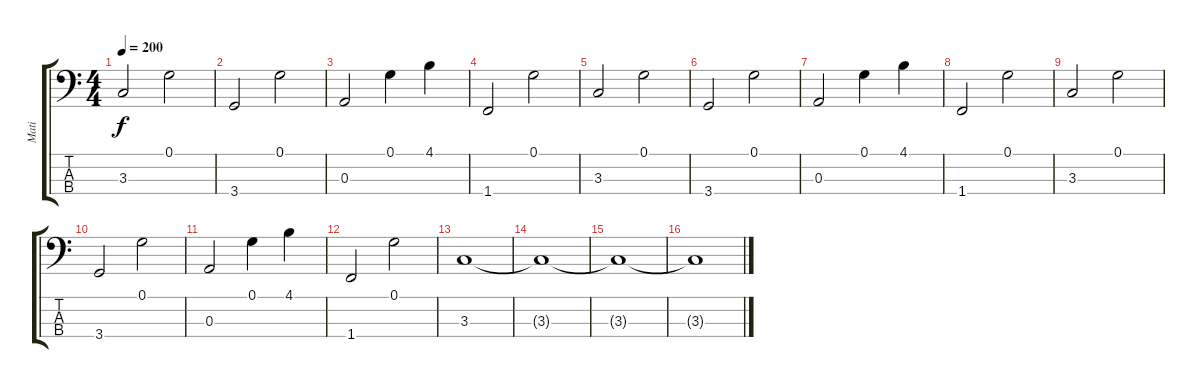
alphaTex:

\track ("Mati" "Mati") {instrument electricbasspick}
\staff {score tabs}
\tuning (G2 D2 A1 E1) {hide}
\ts (4 4)
\tempo 200
\clef f4
\ks c
3.3.2{dy f} 0.1.2 |
3.4.2 0.1.2 |
0.3.2 0.1.4 4.1.4 |
1.4.2 0.1.2 |
3.3.2 0.1.2 |
3.4.2 0.1.2 |
0.3.2 0.1.4 4.1.4 |
1.4.2 0.1.2 |
3.3.2 0.1.2 |
3.4.2 0.1.2 |
0.3.2 0.1.4 4.1.4 |
1.4.2 0.1.2 |
3.3.1 |
3.3{t}.1 |
3.3{t}.1 |
3.3{t}.1
